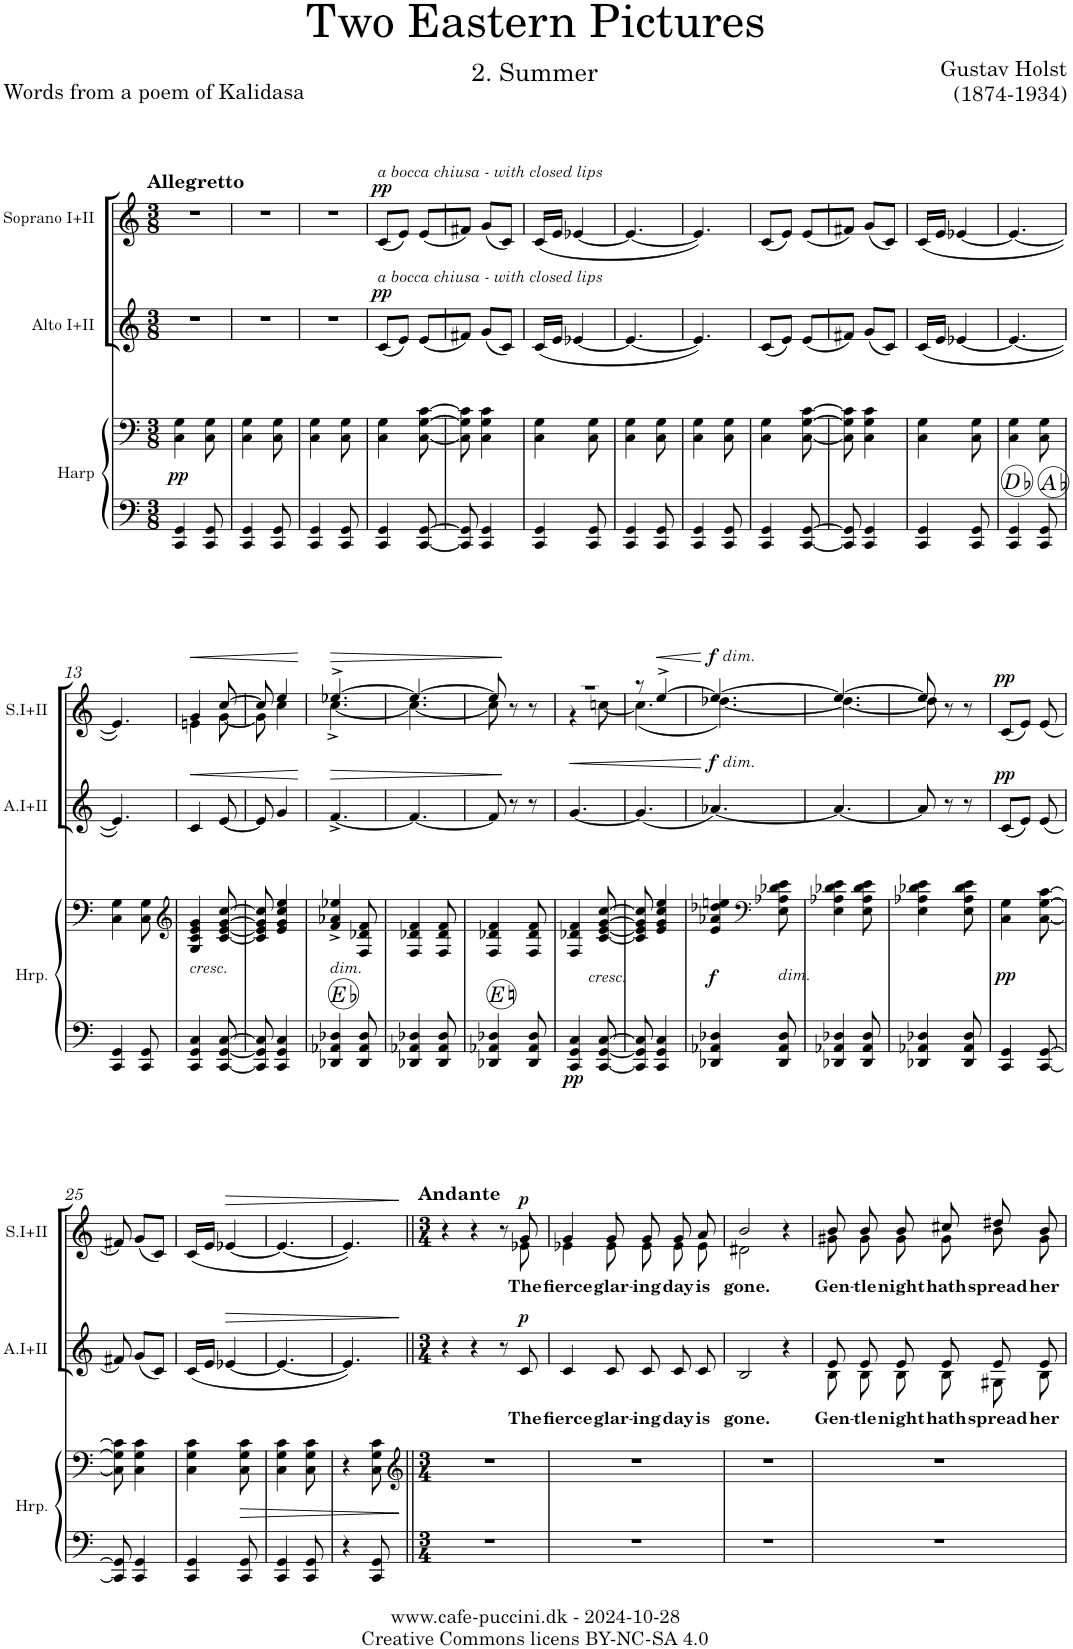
**kern	**kern	**dynam	**kern	**text	**dynam	**kern	**text	**dynam
*part3	*part3	*part3	*part2	*part2	*part2	*part1	*part1	*part1
*staff4	*staff3	*staff3/4	*staff2	*staff2	*staff2	*staff1	*staff1	*staff1
*I"Harp	*	*	*I"Alto I+II	*	*	*I"Soprano I+II	*	*
*I'Hrp.	*	*	*I'A.I+II	*	*	*I'S.I+II	*	*
*clefF4	*clefF4	*	*clefG2	*	*	*clefG2	*	*
*k[]	*k[]	*	*k[]	*	*	*k[]	*	*
*M3/8	*M3/8	*	*M3/8	*	*	*M3/8	*	*
=1	=1	=1	=1	=1	=1	=1	=1	=1
!	!	!	!	!	!	!LO:TX:a:B:t=Allegretto	!	!
!	!	!LO:DY:b	!	!	!	!	!	!
4CC/ 4GG/	4C\ 4G\	pp	4.r	.	.	4.r	.	.
8CC/ 8GG/	8C\ 8G\	.	.	.	.	.	.	.
=2	=2	=2	=2	=2	=2	=2	=2	=2
4CC/ 4GG/	4C\ 4G\	.	4.r	.	.	4.r	.	.
8CC/ 8GG/	8C\ 8G\	.	.	.	.	.	.	.
=3	=3	=3	=3	=3	=3	=3	=3	=3
4CC/ 4GG/	4C\ 4G\	.	4.r	.	.	4.r	.	.
8CC/ 8GG/	8C\ 8G\	.	.	.	.	.	.	.
=4	=4	=4	=4	=4	=4	=4	=4	=4
!	!	!	!	!	!	!LO:TX:a:i:t=a bocca chiusa - with closed lips	!	!
!	!	!	!LO:TX:a:i:t=a bocca chiusa - with closed lips	!	!	!	!	!
!	!	!	!	!	!LO:DY:a	!	!	!LO:DY:a
4CC/ 4GG/	4C\ 4G\	.	(8c/L	.	pp	(8c/L	.	pp
.	.	.	8e/J)	.	.	8e/J)	.	.
[8CC/ [8GG/	[8C\ [8G\ [8c\	.	(8e/L	.	.	(8e/L	.	.
=5	=5	=5	=5	=5	=5	=5	=5	=5
8CC/] 8GG/]	8C\] 8G\] 8c\]	.	8f#X/J)	.	.	8f#X/J)	.	.
4CC/ 4GG/	4C\ 4G\ 4c\	.	(8g/L	.	.	(8g/L	.	.
.	.	.	8c/J)	.	.	8c/J)	.	.
=6	=6	=6	=6	=6	=6	=6	=6	=6
4CC/ 4GG/	4C\ 4G\	.	(16c/LL	.	.	(16c/LL	.	.
.	.	.	16e/JJ	.	.	16e/JJ	.	.
.	.	.	[4e-X/	.	.	[4e-X/	.	.
8CC/ 8GG/	8C\ 8G\	.	.	.	.	.	.	.
=7	=7	=7	=7	=7	=7	=7	=7	=7
4CC/ 4GG/	4C\ 4G\	.	4.e-/_	.	.	4.e-/_	.	.
8CC/ 8GG/	8C\ 8G\	.	.	.	.	.	.	.
=8	=8	=8	=8	=8	=8	=8	=8	=8
4CC/ 4GG/	4C\ 4G\	.	4.e-/])	.	.	4.e-/])	.	.
8CC/ 8GG/	8C\ 8G\	.	.	.	.	.	.	.
=9	=9	=9	=9	=9	=9	=9	=9	=9
4CC/ 4GG/	4C\ 4G\	.	(8c/L	.	.	(8c/L	.	.
.	.	.	8e/J)	.	.	8e/J)	.	.
[8CC/ [8GG/	[8C\ [8G\ [8c\	.	(8e/L	.	.	(8e/L	.	.
=10	=10	=10	=10	=10	=10	=10	=10	=10
8CC/] 8GG/]	8C\] 8G\] 8c\]	.	8f#X/J)	.	.	8f#X/J)	.	.
4CC/ 4GG/	4C\ 4G\ 4c\	.	(8g/L	.	.	(8g/L	.	.
.	.	.	8c/J)	.	.	8c/J)	.	.
=11	=11	=11	=11	=11	=11	=11	=11	=11
4CC/ 4GG/	4C\ 4G\	.	(16c/LL	.	.	(16c/LL	.	.
.	.	.	16e/JJ	.	.	16e/JJ	.	.
.	.	.	[4e-X/	.	.	[4e-X/	.	.
8CC/ 8GG/	8C\ 8G\	.	.	.	.	.	.	.
=12	=12	=12	=12	=12	=12	=12	=12	=12
!LO:TX:a:i:t=D♭	!	!	!	!	!	!	!	!
4CC/ 4GG/	4C\ 4G\	.	4.e-/_	.	.	4.e-/_	.	.
!LO:TX:a:i:t=A♭	!	!	!	!	!	!	!	!
8CC/ 8GG/	8C\ 8G\	.	.	.	.	.	.	.
!!LO:LB:g=z
=13	=13	=13	=13	=13	=13	=13	=13	=13
4CC/ 4GG/	4C\ 4G\	.	4.e-/])	.	.	4.e-/])	.	.
8CC/ 8GG/	8C\ 8G\	.	.	.	.	.	.	.
=14	=14	=14	=14	=14	=14	=14	=14	=14
*	*clefG2	*	*	*	*	*	*	*
!	!LO:TX:b:i:t=cresc.	!	!	!	!	!	!	!
!	!	!	!	!	!LO:HP:b	!	!	!LO:HP:b
*	*	*	*	*	*	*^	*	*
4CC/ 4GG/ 4C/	4G/ 4c/ 4e/ 4g/	.	4c/	.	<	4g/	4en\	.	<
[8CC/ [8GG/ [8C/	[8c/ [8e/ [8g/ [8cc/	.	[8e/	.	.	[8cc/	[8g\	.	.
=15	=15	=15	=15	=15	=15	=15	=15	=15	=15
8CC/] 8GG/] 8C/]	8c/] 8e/] 8g/] 8cc/]	.	8e/]	.	.	8cc/]	8g\]	.	.
4CC/ 4GG/ 4C/	4e/ 4g/ 4cc/ 4ee/	.	4g/	.	.	4ee/	4cc\	.	.
*	*	*	*	*	*	*v	*v	*	*
.	.	.	.	.	[	.	.	[
=16	=16	=16	=16	=16	=16	=16	=16	=16
!	!LO:TX:b:i:t=dim.	!	!	!	!	!	!	!
!LO:TX:a:i:t=E♭	!	!	!	!	!	!	!	!
!	!	!	!	!	!LO:HP:b	!	!	!LO:HP:b
*	*	*	*	*	*	*^	*	*
4DD-X/ 4AA-X/ 4D-X/	4f/^ 4a-X/^ 4ee-X/^	.	[4.f^/	.	>	[4.ee-X^/	[4.cc^\	.	>
8DD-/ 8AA-/ 8D-/	8F/ 8d-X/ 8f/	.	.	.	.	.	.	.	.
=17	=17	=17	=17	=17	=17	=17	=17	=17	=17
4DD-X/ 4AA-X/ 4D-X/	4F/ 4d-X/ 4f/	.	4.f/_	.	.	4.ee-/_	4.cc\_	.	.
8DD-/ 8AA-/ 8D-/	8F/ 8d-/ 8f/	.	.	.	.	.	.	.	.
=18	=18	=18	=18	=18	=18	=18	=18	=18	=18
!LO:TX:a:i:t=E♮	!	!	!	!	!	!	!	!	!
4DD-X/ 4AA-X/ 4D-X/	4F/ 4d-X/ 4f/	.	8f/]	.	.	8ee-/]	8cc\]	.	.
.	.	.	8r	.	]	8r	8ryy	.	]
8DD-/ 8AA-/ 8D-/	8F/ 8d-/ 8f/	.	8r	.	.	8r	8ryy	.	.
=19	=19	=19	=19	=19	=19	=19	=19	=19	=19
!	!	!LO:DY:b=2	!	!	!LO:HP:b	!	!	!	!
4CC/ 4GG/ 4C/	4F/ 4d-X/ 4f/	pp	[4.g/	.	<	4.r	4r	.	.
!	!LO:TX:b:i:t=cresc.	!	!	!	!	!	!	!	!
[8CC/ [8GG/ [8C/	[8c/ [8e/ [8g/ [8cc/	.	.	.	.	.	[8ccn\	.	.
=20	=20	=20	=20	=20	=20	=20	=20	=20	=20
8CC/] 8GG/] 8C/]	8c/] 8e/] 8g/] 8cc/]	.	(4.g/]	.	.	8r	(4.cc\]	.	.
!	!	!	!	!	!	!	!	!	!LO:HP:b
4CC/ 4GG/ 4C/	4e/ 4g/ 4cc/ 4ee/	.	.	.	.	[4ee^/	.	.	<
*	*	*	*	*	*	*v	*v	*	*
.	.	.	.	.	[	.	.	[
=21	=21	=21	=21	=21	=21	=21	=21	=21
*	*	*	*	*	*	*^	*	*
!	!	!	!	!	!	!LO:TX:a:i:t=dim.	!	!	!
!	!	!	!LO:TX:a:i:t=dim.	!	!	!	!	!	!
!	!	!LO:DY:b	!	!	!LO:DY:a	!	!	!	!LO:DY:a
4DD-X/ 4AA-X/ 4D-X/	4e/ 4a-X/ 4dd-X/ 4een/	f	[4.a-X/)	.	f	4.ee/_	[4.dd-X\)	.	f
*	*clefF4	*	*	*	*	*	*	*	*
!	!LO:TX:b:i:t=dim.	!	!	!	!	!	!	!	!
8DD-/ 8AA-/ 8D-/	8E\ 8A-X\ 8d-X\ 8e\	.	.	.	.	.	.	.	.
=22	=22	=22	=22	=22	=22	=22	=22	=22	=22
4DD-X/ 4AA-X/ 4D-X/	4E\ 4A-X\ 4d-X\ 4e\	.	4.a-/_	.	.	4.ee/_	4.dd-\_	.	.
8DD-/ 8AA-/ 8D-/	8E\ 8A-\ 8d-\ 8e\	.	.	.	.	.	.	.	.
=23	=23	=23	=23	=23	=23	=23	=23	=23	=23
4DD-X/ 4AA-X/ 4D-X/	4E\ 4A-X\ 4d-X\ 4e\	.	8a-/]	.	.	8ee/]	8dd-\]	.	.
.	.	.	8r	.	.	8r	8ryy	.	.
8DD-/ 8AA-/ 8D-/	8E\ 8A-\ 8d-\ 8e\	.	8r	.	.	8r	8ryy	.	.
=24	=24	=24	=24	=24	=24	=24	=24	=24	=24
!	!	!LO:DY:b	!	!	!LO:DY:a	!	!	!	!LO:DY:a
*	*	*	*	*	*	*v	*v	*	*
4CC/ 4GG/	4C\ 4G\	pp	(8c/L	.	pp	(8c/L	.	pp
.	.	.	8e/J)	.	.	8e/J)	.	.
[8CC/ [8GG/	[8C\ [8G\ [8c\	.	(8e/	.	.	(8e/	.	.
!!LO:LB:g=z
=25	=25	=25	=25	=25	=25	=25	=25	=25
8CC/] 8GG/]	8C\] 8G\] 8c\]	.	8f#X/)	.	.	8f#X/)	.	.
4CC/ 4GG/	4C\ 4G\ 4c\	.	(8g/L	.	.	(8g/L	.	.
.	.	.	8c/J)	.	.	8c/J)	.	.
=26	=26	=26	=26	=26	=26	=26	=26	=26
4CC/ 4GG/	4C\ 4G\ 4c\	.	(16c/LL	.	.	(16c/LL	.	.
.	.	.	16e/JJ	.	.	16e/JJ	.	.
!	!	!	!	!	!LO:HP:b	!	!	!LO:HP:b
.	.	.	[4e-X/	.	>	[4e-X/	.	>
!	!	!LO:HP:b	!	!	!	!	!	!
8CC/ 8GG/	8C\ 8G\ 8c\	>	.	.	.	.	.	.
=27	=27	=27	=27	=27	=27	=27	=27	=27
4CC/ 4GG/	4C\ 4G\ 4c\	.	4.e-/_	.	.	4.e-/_	.	.
8CC/ 8GG/	8C\ 8G\ 8c\	.	.	.	.	.	.	.
=28	=28	=28	=28	=28	=28	=28	=28	=28
4r	4r	.	4.e-/])	.	.	4.e-/])	.	.
8CC/ 8GG/	8C\ 8G\ 8c\	.	.	.	.	.	.	.
.	.	]	.	.	]	.	.	]
=29||	=29||	=29||	=29||	=29||	=29||	=29||	=29||	=29||
*	*clefG2	*	*	*	*	*	*	*
*M3/4	*M3/4	*	*M3/4	*	*	*M3/4	*	*
*	*	*	*	*	*	*^	*	*
!	!	!	!	!	!	!LO:TX:a:B:t=Andante	!	!	!
2.r	2.r	.	4r	.	.	4r	4ryy	.	.
.	.	.	4r	.	.	4r	4ryy	.	.
.	.	.	8r	.	.	8r;<	8ryy	.	.
!	!	!	!	!LO:LY:b	!LO:DY:a	!	!	!LO:LY:b	!LO:DY:a
.	.	.	8c/	The	p	8g/	8e-X\	The	p
=30	=30	=30	=30	=30	=30	=30	=30	=30	=30
!	!	!	!	!LO:LY:b	!	!	!	!LO:LY:b	!
2.r	2.r	.	4c/	fierce	.	4g/	4e-X\	fierce	.
!	!	!	!	!LO:LY:b	!	!	!	!LO:LY:b	!
.	.	.	8c/	glar-	.	8g/	8e-\	glar-	.
!	!	!	!	!LO:LY:b	!	!	!	!LO:LY:b	!
.	.	.	8c/	-ing	.	8g/	8e-\	-ing	.
!	!	!	!	!LO:LY:b	!	!	!	!LO:LY:b	!
.	.	.	8c/	day	.	8g/	8e-\	day	.
!	!	!	!	!LO:LY:b	!	!	!	!LO:LY:b	!
.	.	.	8c/	is	.	8a/	8e-\	is	.
=31	=31	=31	=31	=31	=31	=31	=31	=31	=31
!	!	!	!	!LO:LY:b	!	!	!	!LO:LY:b	!
2.r	2.r	.	2B/	gone.	.	2b,/	2d#X\	gone.	.
.	.	.	4r	.	.	4r	4ryy	.	.
=32	=32	=32	=32	=32	=32	=32	=32	=32	=32
!	!	!	!	!LO:LY:b	!	!	!	!LO:LY:b	!
*	*	*	*^	*	*	*	*	*	*
2.r	2.r	.	8e/	8B\	Gen-	.	8b/	8g#X\	Gen-	.
!	!	!	!	!	!LO:LY:b	!	!	!	!LO:LY:b	!
.	.	.	8e/	8B\	-tle	.	8b/	8g#\	-tle	.
!	!	!	!	!	!LO:LY:b	!	!	!	!LO:LY:b	!
.	.	.	8e/	8B\	night	.	8b/	8g#\	night	.
!	!	!	!	!	!LO:LY:b	!	!	!	!LO:LY:b	!
.	.	.	8e/	8B\	hath	.	8cc#X/	8g#\	hath	.
!	!	!	!	!	!LO:LY:b	!	!	!	!LO:LY:b	!
.	.	.	8e/	8G#X\	spread	.	8dd#X/	8b\	spread	.
!	!	!	!	!	!LO:LY:b	!	!	!	!LO:LY:b	!
.	.	.	8e/	8B\	her	.	8b/	8g#\	her	.
*	*	*	*v	*v	*	*	*	*	*	*
*	*	*	*	*	*	*v	*v	*	*
=	=	=	=	=	=	=	=	=
*-	*-	*-	*-	*-	*-	*-	*-	*-
